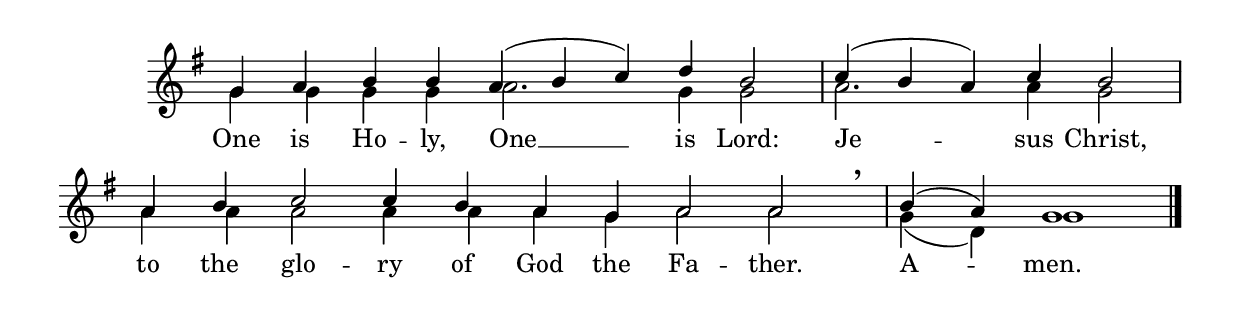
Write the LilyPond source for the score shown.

\version "2.24.4"

keyTime = { \key g \major}
cadenzaMeasure = {
  \cadenzaOff
  \partial 1024 s1024
  \cadenzaOn

}

SopMusic    = \relative { 
    \cadenzaOn
    \set breathMarkType = #'outsidecomma
    g'4 a b b a( b c) d b2 \cadenzaMeasure
    c4( b a) c b2 \cadenzaMeasure
    a4 b c2 c4 b a g a2 a \breathe \cadenzaMeasure
    b4( a) g1 \cadenzaMeasure \fine
}

BassMusic   = \relative {
    \cadenzaOn
    \set breathMarkType = #'spacer
    g'4 g g g a2. g4 g2 \cadenzaMeasure
    a2. a4 g2 \cadenzaMeasure
    a4 a a2 a4 a a g a2 a \breathe \cadenzaMeasure
    g4( d) g1 \cadenzaMeasure \fine
    
}



VerseOne = \lyricmode {
    One is Ho -- ly, One __ is Lord:
    Je -- sus Christ,
    to the glo -- ry of God the Fa -- ther.
    A -- men.
    }


\score {
    \new Staff \with {midiInstrument = "choir aahs"} <<
        \clef "treble"
        \new Voice = "Sop"  { \voiceOne \keyTime \SopMusic}
        \new Voice = "Bass" { \voiceTwo \BassMusic }
        \new Lyrics \lyricsto "Sop" { \VerseOne }
    >>

    \layout {
        \context {
            \Score
                \omit BarNumber
                \override SpacingSpanner.common-shortest-duration = #(ly:make-moment 1/16)

        }
        \context {
            \Staff
                \remove Time_signature_engraver
        }
        \context {
            \Lyrics
                \override LyricSpace.minimum-distance = #1.0
        }
    }
    \midi {
        \tempo 4 = 180
    }
}





